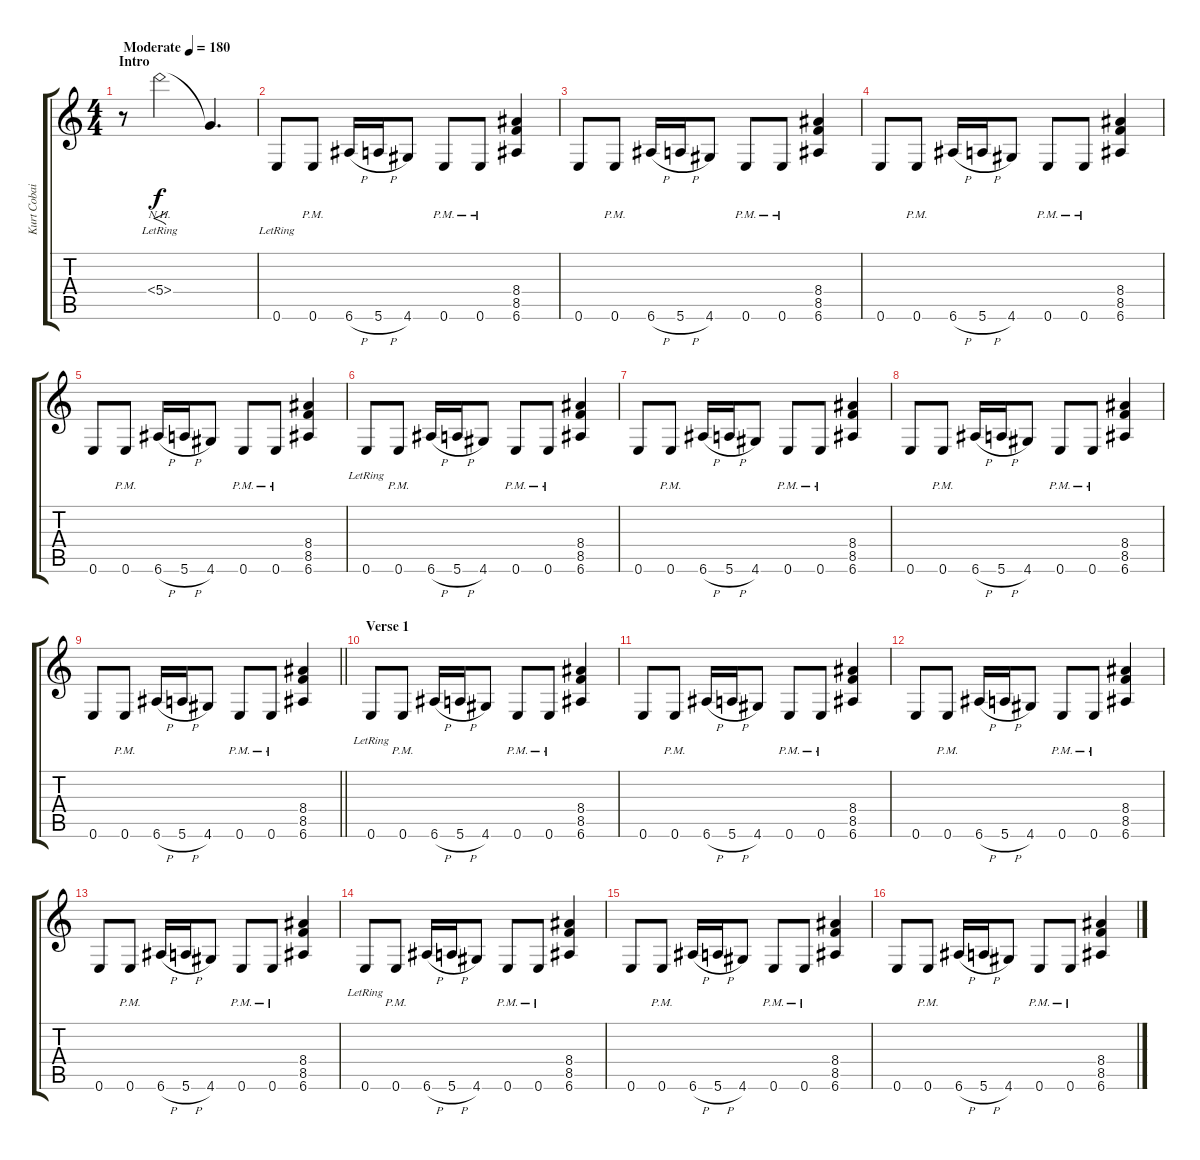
\track ("Kurt Cobain" "Kurt Cobai") {instrument overdrivenguitar}
\staff {score tabs}
\tuning (E4 B3 G3 D3 A2 E2) {hide}
\ts (4 4)
\section ("" "Intro")
\tempo (180 "Moderate")
\clef g2
\ks c
r.8{dy f instrument overdrivenguitar} 5.4{nh lr}.2{f} 5.4{t}.4{d} |
0.6{lr}.8 0.6{pm}.8 6.6{h}.16 5.6{h}.16 4.6.8 0.6{pm}.8 0.6{pm}.8 (8.4 8.5 6.6).4 |
0.6.8 0.6{pm}.8 6.6{h}.16 5.6{h}.16 4.6.8 0.6{pm}.8 0.6{pm}.8 (8.4 8.5 6.6).4 |
0.6.8 0.6{pm}.8 6.6{h}.16 5.6{h}.16 4.6.8 0.6{pm}.8 0.6{pm}.8 (8.4 8.5 6.6).4 |
0.6.8 0.6{pm}.8 6.6{h}.16 5.6{h}.16 4.6.8 0.6{pm}.8 0.6{pm}.8 (8.4 8.5 6.6).4 |
0.6{lr}.8 0.6{pm}.8 6.6{h}.16 5.6{h}.16 4.6.8 0.6{pm}.8 0.6{pm}.8 (8.4 8.5 6.6).4 |
0.6.8 0.6{pm}.8 6.6{h}.16 5.6{h}.16 4.6.8 0.6{pm}.8 0.6{pm}.8 (8.4 8.5 6.6).4 |
0.6.8 0.6{pm}.8 6.6{h}.16 5.6{h}.16 4.6.8 0.6{pm}.8 0.6{pm}.8 (8.4 8.5 6.6).4 |
\barLineRight lightlight
0.6.8 0.6{pm}.8 6.6{h}.16 5.6{h}.16 4.6.8 0.6{pm}.8 0.6{pm}.8 (8.4 8.5 6.6).4 |
\section ("" "Verse 1")
0.6{lr}.8 0.6{pm}.8 6.6{h}.16 5.6{h}.16 4.6.8 0.6{pm}.8 0.6{pm}.8 (8.4 8.5 6.6).4 |
0.6.8 0.6{pm}.8 6.6{h}.16 5.6{h}.16 4.6.8 0.6{pm}.8 0.6{pm}.8 (8.4 8.5 6.6).4 |
0.6.8 0.6{pm}.8 6.6{h}.16 5.6{h}.16 4.6.8 0.6{pm}.8 0.6{pm}.8 (8.4 8.5 6.6).4 |
0.6.8 0.6{pm}.8 6.6{h}.16 5.6{h}.16 4.6.8 0.6{pm}.8 0.6{pm}.8 (8.4 8.5 6.6).4 |
0.6{lr}.8 0.6{pm}.8 6.6{h}.16 5.6{h}.16 4.6.8 0.6{pm}.8 0.6{pm}.8 (8.4 8.5 6.6).4 |
0.6.8 0.6{pm}.8 6.6{h}.16 5.6{h}.16 4.6.8 0.6{pm}.8 0.6{pm}.8 (8.4 8.5 6.6).4 |
0.6.8 0.6{pm}.8 6.6{h}.16 5.6{h}.16 4.6.8 0.6{pm}.8 0.6{pm}.8 (8.4 8.5 6.6).4
